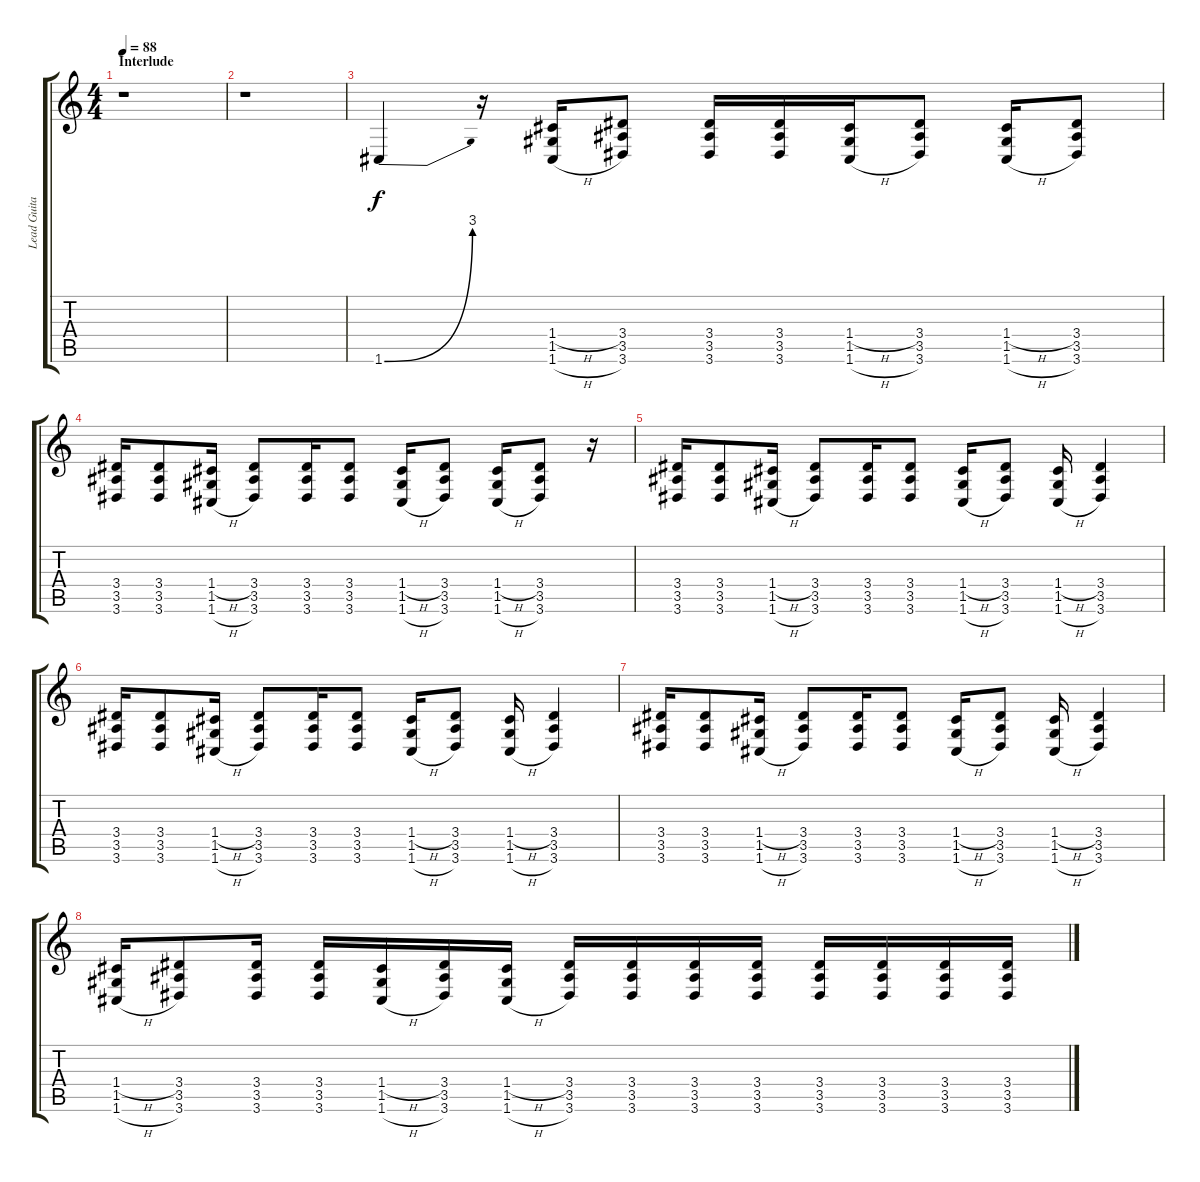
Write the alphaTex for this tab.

\track ("Lead Guitar" "Lead Guita") {instrument distortionguitar}
\staff {score tabs}
\tuning (D4 A3 F3 C3 G2 C2) {hide}
\ts (4 4)
\section ("" "Interlude")
\tempo 88
\clef g2
\ks c
r.1{dy f} |
r.1 |
1.6{be (bend 0 0 60 12)}.4 r.16 (1.4{h} 1.5 1.6{h}).16 (3.4 3.5 3.6).8 (3.4 3.5 3.6).16 (3.4 3.5 3.6).16 (1.4{h} 1.5 1.6{h}).16 (3.4 3.5 3.6).8 (1.4{h} 1.5 1.6{h}).16 (3.4 3.5 3.6).8 |
(3.4 3.5 3.6).16 (3.4 3.5 3.6).8 (1.4{h} 1.5 1.6{h}).16 (3.4 3.5 3.6).8 (3.4 3.5 3.6).16 (3.4 3.5 3.6).8 (1.4{h} 1.5 1.6{h}).16 (3.4 3.5 3.6).8 (1.4{h} 1.5 1.6{h}).16 (3.4 3.5 3.6).8 r.16 |
(3.4 3.5 3.6).16 (3.4 3.5 3.6).8 (1.4{h} 1.5 1.6{h}).16 (3.4 3.5 3.6).8 (3.4 3.5 3.6).16 (3.4 3.5 3.6).8 (1.4{h} 1.5 1.6{h}).16 (3.4 3.5 3.6).8 (1.4{h} 1.5 1.6{h}).16 (3.4 3.5 3.6).4 |
(3.4 3.5 3.6).16 (3.4 3.5 3.6).8 (1.4{h} 1.5 1.6{h}).16 (3.4 3.5 3.6).8 (3.4 3.5 3.6).16 (3.4 3.5 3.6).8 (1.4{h} 1.5 1.6{h}).16 (3.4 3.5 3.6).8 (1.4{h} 1.5 1.6{h}).16 (3.4 3.5 3.6).4 |
(3.4 3.5 3.6).16 (3.4 3.5 3.6).8 (1.4{h} 1.5 1.6{h}).16 (3.4 3.5 3.6).8 (3.4 3.5 3.6).16 (3.4 3.5 3.6).8 (1.4{h} 1.5 1.6{h}).16 (3.4 3.5 3.6).8 (1.4{h} 1.5 1.6{h}).16 (3.4 3.5 3.6).4 |
(1.4{h} 1.5 1.6{h}).16 (3.4 3.5 3.6).8 (3.4 3.5 3.6).16 (3.4 3.5 3.6).16 (1.4{h} 1.5 1.6{h}).16 (3.4 3.5 3.6).16 (1.4{h} 1.5 1.6{h}).16 (3.4 3.5 3.6).16 (3.4 3.5 3.6).16 (3.4 3.5 3.6).16 (3.4 3.5 3.6).16 (3.4 3.5 3.6).16 (3.4 3.5 3.6).16 (3.4 3.5 3.6).16 (3.4 3.5 3.6).16
